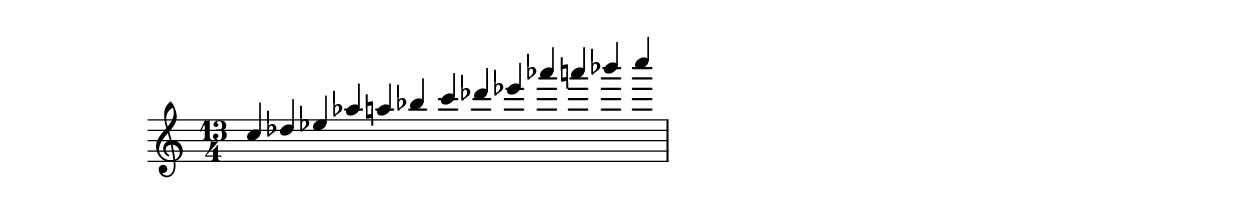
\version "2.18.2" \score { \new Staff << \new Voice { \set midiInstrument = #"piano" \voiceOne
 \key c \major \time 13/4
\override Voice.TextScript.font-size = #-4
 { c'' des'' ees'' aes'' a'' bes'' c''' des''' ees''' aes''' a''' bes''' c''''  } 
 } >> \layout { } \midi { \context { \Staff \remove "Staff_performer" }
\context { \Voice \consists "Staff_performer" } \tempo 2 = 60 } }
\paper{oddHeaderMarkup = ##f oddFooterMarkup = ##f}
